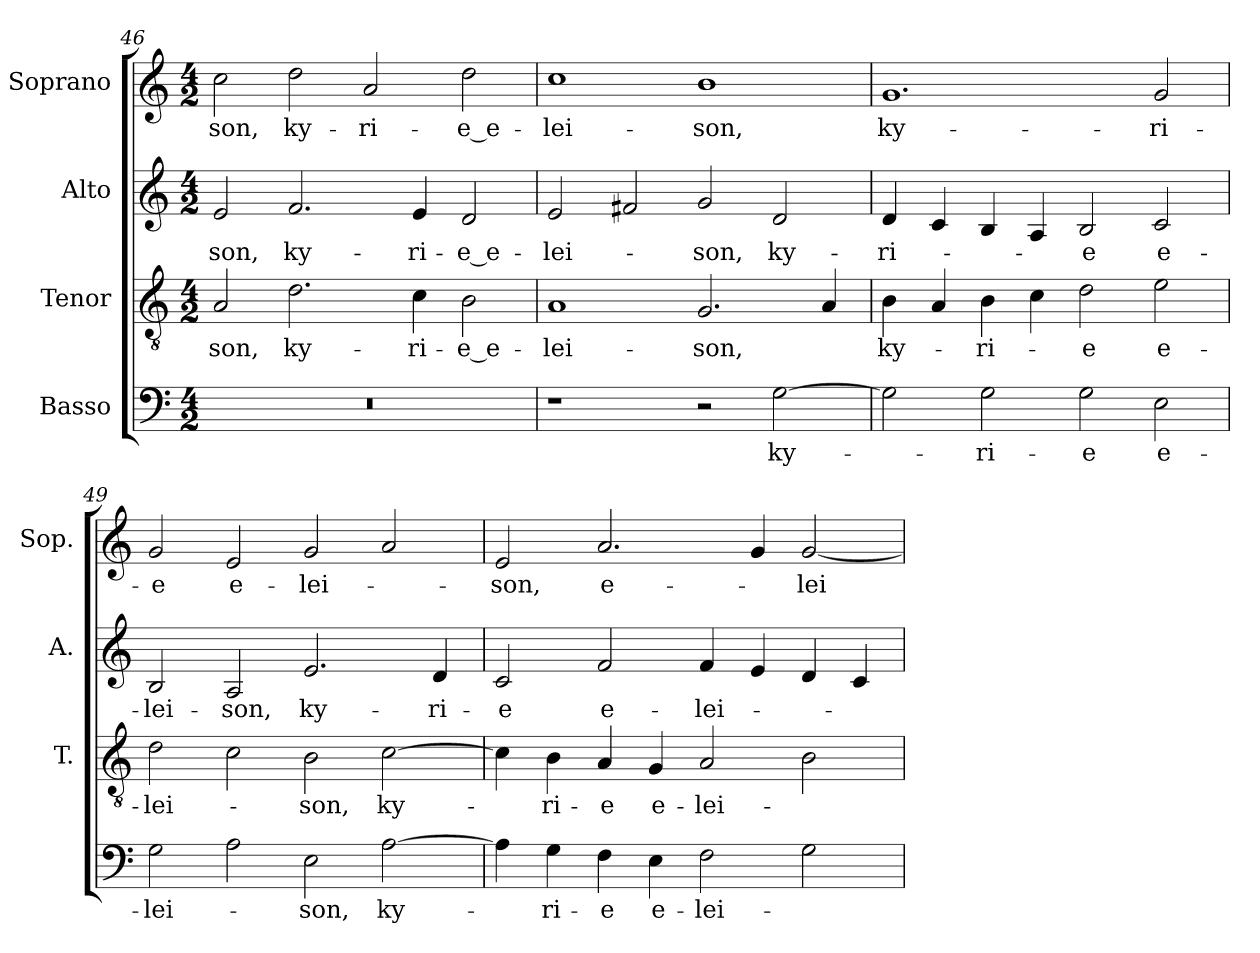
**kern	**text	**kern	**text	**kern	**text	**kern	**text
*part4	*part4	*part3	*part3	*part2	*part2	*part1	*part1
*staff4	*staff4	*staff3	*staff3	*staff2	*staff2	*staff1	*staff1
*I"Basso	*	*I"Tenor	*	*I"Alto	*	*I"Soprano	*
*	*	*I'T.	*	*I'A.	*	*I'Sop.	*
*clefF4	*	*clefGv2	*	*clefG2	*	*clefG2	*
*	*	*ITrd7c12	*	*	*	*	*
*k[]	*	*k[]	*	*k[]	*	*k[]	*
*C:	*	*C:	*	*C:	*	*C:	*
*M4/2	*	*M4/2	*	*M4/2	*	*M4/2	*
=46	=46	=46	=46	=46	=46	=46	=46
!LO:N:vis=1	!	!	!	!	!	!	!
!	!	!	!LO:LY:b:color=#000000	!	!	!	!
!	!	!	!	!	!LO:LY:b:color=#000000	!	!
!	!	!	!	!	!	!	!LO:LY:b:color=#000000
0r	.	2AAi/	-son,	2ei/	-son,	2cci\	-son,
!	!	!	!LO:LY:b:color=#000000	!	!	!	!
!	!	!	!	!	!LO:LY:b:color=#000000	!	!
!	!	!	!	!	!	!	!LO:LY:b:color=#000000
.	.	2.Di\	ky-	2.fi/	ky-	2ddi\	ky-
!	!	!	!	!	!	!	!LO:LY:b:color=#000000
.	.	.	.	.	.	2ai/	-ri-
!	!	!	!LO:LY:b:color=#000000	!	!	!	!
!	!	!	!	!	!LO:LY:b:color=#000000	!	!
.	.	4Ci\	-ri-	4ei/	-ri-	.	.
!	!	!	!LO:LY:b:color=#000000	!	!	!	!
!	!	!	!	!	!LO:LY:b:color=#000000	!	!
!	!	!	!	!	!	!	!LO:LY:b:color=#000000
.	.	2BBi\	-e_e-	2di/	-e_e-	2ddi\	-e_e-
=47	=47	=47	=47	=47	=47	=47	=47
!	!	!	!LO:LY:b:color=#000000	!	!	!	!
!	!	!	!	!	!LO:LY:b:color=#000000	!	!
!	!	!	!	!	!	!	!LO:LY:b:color=#000000
1r	.	1AAi	-lei-	2ei/	-lei-	1cci	-lei-
.	.	.	.	2f#Xi/	.	.	.
!	!	!	!LO:LY:b:color=#000000	!	!	!	!
!	!	!	!	!	!LO:LY:b:color=#000000	!	!
!	!	!	!	!	!	!	!LO:LY:b:color=#000000
2r	.	2.GGi/	-son,	2gi/	-son,	1bi	-son,
!	!LO:LY:b:color=#000000	!	!	!	!	!	!
!	!	!	!	!	!LO:LY:b:color=#000000	!	!
[2Gi\	ky-	.	.	2di/	ky-	.	.
.	.	4AAi/	.	.	.	.	.
=48	=48	=48	=48	=48	=48	=48	=48
!	!	!	!LO:LY:b:color=#000000	!	!	!	!
!	!	!	!	!	!LO:LY:b:color=#000000	!	!
!	!	!	!	!	!	!	!LO:LY:b:color=#000000
2Gi\]	.	4BBi\	ky-	4di/	-ri-	1.gi	ky-
.	.	4AAi/	.	4ci/	.	.	.
!	!LO:LY:b:color=#000000	!	!	!	!	!	!
!	!	!	!LO:LY:b:color=#000000	!	!	!	!
2Gi\	-ri-	4BBi\	-ri-	4Bi/	.	.	.
.	.	4Ci\	.	4Ai/	.	.	.
!	!LO:LY:b:color=#000000	!	!	!	!	!	!
!	!	!	!LO:LY:b:color=#000000	!	!	!	!
!	!	!	!	!	!LO:LY:b:color=#000000	!	!
2Gi\	-e	2Di\	-e	2Bi/	-e	.	.
!	!LO:LY:b:color=#000000	!	!	!	!	!	!
!	!	!	!LO:LY:b:color=#000000	!	!	!	!
!	!	!	!	!	!LO:LY:b:color=#000000	!	!
!	!	!	!	!	!	!	!LO:LY:b:color=#000000
2Ei\	e-	2Ei\	e-	2ci/	e-	2gi/	-ri-
!!LO:LB:g=z
=49	=49	=49	=49	=49	=49	=49	=49
!	!LO:LY:b:color=#000000	!	!	!	!	!	!
!	!	!	!LO:LY:b:color=#000000	!	!	!	!
!	!	!	!	!	!LO:LY:b:color=#000000	!	!
!	!	!	!	!	!	!	!LO:LY:b:color=#000000
2Gi\	-lei-	2Di\	-lei-	2Bi/	-lei-	2gi/	-e
!	!	!	!	!	!LO:LY:b:color=#000000	!	!
!	!	!	!	!	!	!	!LO:LY:b:color=#000000
2Ai\	.	2Ci\	.	2Ai/	-son,	2ei/	e-
!	!LO:LY:b:color=#000000	!	!	!	!	!	!
!	!	!	!LO:LY:b:color=#000000	!	!	!	!
!	!	!	!	!	!LO:LY:b:color=#000000	!	!
!	!	!	!	!	!	!	!LO:LY:b:color=#000000
2Ei\	-son,	2BBi\	-son,	2.ei/	ky-	2gi/	-lei-
!	!LO:LY:b:color=#000000	!	!	!	!	!	!
!	!	!	!LO:LY:b:color=#000000	!	!	!	!
[2Ai\	ky-	[2Ci\	ky-	.	.	2ai/	.
!	!	!	!	!	!LO:LY:b:color=#000000	!	!
.	.	.	.	4di/	-ri-	.	.
=50	=50	=50	=50	=50	=50	=50	=50
!	!	!	!	!	!LO:LY:b:color=#000000	!	!
!	!	!	!	!	!	!	!LO:LY:b:color=#000000
4Ai\]	.	4Ci\]	.	2ci/	-e	2ei/	-son,
!	!LO:LY:b:color=#000000	!	!	!	!	!	!
!	!	!	!LO:LY:b:color=#000000	!	!	!	!
4Gi\	-ri-	4BBi\	-ri-	.	.	.	.
!	!LO:LY:b:color=#000000	!	!	!	!	!	!
!	!	!	!LO:LY:b:color=#000000	!	!	!	!
!	!	!	!	!	!LO:LY:b:color=#000000	!	!
!	!	!	!	!	!	!	!LO:LY:b:color=#000000
4Fi\	-e	4AAi/	-e	2fi/	e-	2.ai/	e-
!	!LO:LY:b:color=#000000	!	!	!	!	!	!
!	!	!	!LO:LY:b:color=#000000	!	!	!	!
4Ei\	e-	4GGi/	e-	.	.	.	.
!	!LO:LY:b:color=#000000	!	!	!	!	!	!
!	!	!	!LO:LY:b:color=#000000	!	!	!	!
!	!	!	!	!	!LO:LY:b:color=#000000	!	!
2Fi\	-lei-	2AAi/	-lei-	4fi/	-lei-	.	.
.	.	.	.	4ei/	.	4gi/	.
!	!	!	!	!	!	!	!LO:LY:b:color=#000000
2Gi\	.	2BBi\	.	4di/	.	[2gi/	-lei-
.	.	.	.	4ci/	.	.	.
=	=	=	=	=	=	=	=
*-	*-	*-	*-	*-	*-	*-	*-
